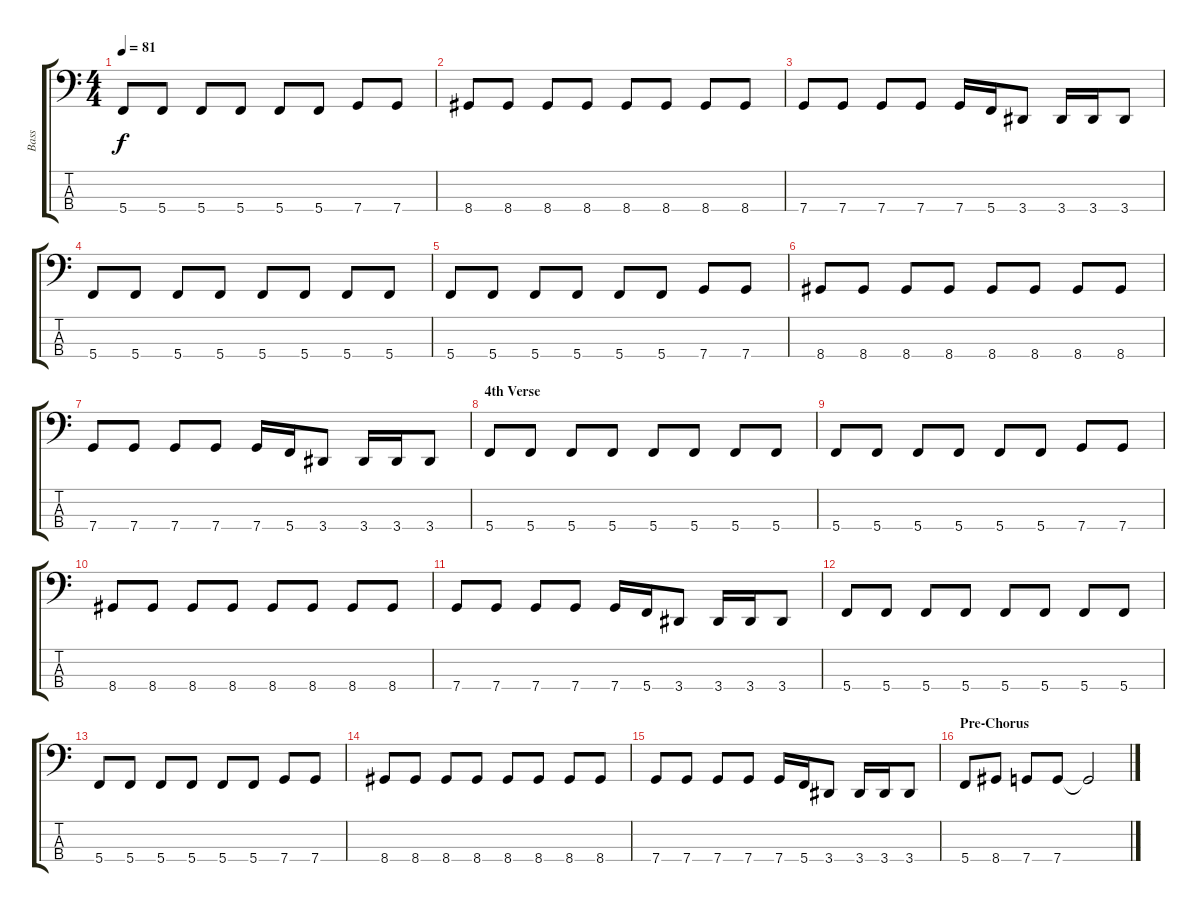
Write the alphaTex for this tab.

\track ("Bass" "Bass") {instrument electricbassfinger}
\staff {score tabs}
\tuning (Eb2 Bb1 F1 C1) {hide}
\ts (4 4)
\tempo 81
\clef f4
\ks c
5.4.8{dy f} 5.4.8 5.4.8 5.4.8 5.4.8 5.4.8 7.4.8 7.4.8 |
8.4.8 8.4.8 8.4.8 8.4.8 8.4.8 8.4.8 8.4.8 8.4.8 |
7.4.8 7.4.8 7.4.8 7.4.8 7.4.16 5.4.16 3.4.8 3.4.16 3.4.16 3.4.8 |
5.4.8 5.4.8 5.4.8 5.4.8 5.4.8 5.4.8 5.4.8 5.4.8 |
5.4.8 5.4.8 5.4.8 5.4.8 5.4.8 5.4.8 7.4.8 7.4.8 |
8.4.8 8.4.8 8.4.8 8.4.8 8.4.8 8.4.8 8.4.8 8.4.8 |
7.4.8 7.4.8 7.4.8 7.4.8 7.4.16 5.4.16 3.4.8 3.4.16 3.4.16 3.4.8 |
\section ("" "4th Verse")
5.4.8 5.4.8 5.4.8 5.4.8 5.4.8 5.4.8 5.4.8 5.4.8 |
5.4.8 5.4.8 5.4.8 5.4.8 5.4.8 5.4.8 7.4.8 7.4.8 |
8.4.8 8.4.8 8.4.8 8.4.8 8.4.8 8.4.8 8.4.8 8.4.8 |
7.4.8 7.4.8 7.4.8 7.4.8 7.4.16 5.4.16 3.4.8 3.4.16 3.4.16 3.4.8 |
5.4.8 5.4.8 5.4.8 5.4.8 5.4.8 5.4.8 5.4.8 5.4.8 |
5.4.8 5.4.8 5.4.8 5.4.8 5.4.8 5.4.8 7.4.8 7.4.8 |
8.4.8 8.4.8 8.4.8 8.4.8 8.4.8 8.4.8 8.4.8 8.4.8 |
7.4.8 7.4.8 7.4.8 7.4.8 7.4.16 5.4.16 3.4.8 3.4.16 3.4.16 3.4.8 |
\section ("" "Pre-Chorus")
5.4.8 8.4.8 7.4.8 7.4.8 7.4{t}.2
